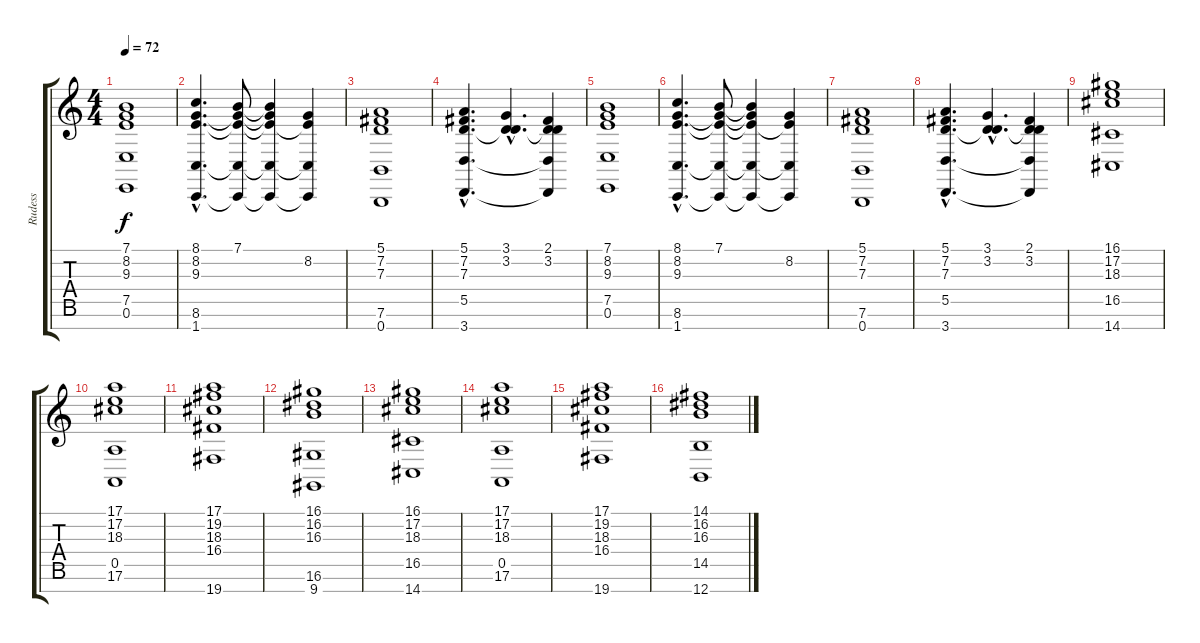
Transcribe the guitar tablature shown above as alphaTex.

\track ("Rudess" "Rudess") {instrument stringensemble1}
\staff {score tabs}
\tuning (E4 B3 G3 D3 A2 E2 B1) {hide}
\ts (4 4)
\tempo 72
\clef g2
\ks c
(7.1 8.2 9.3 7.5 0.6).1{dy f volume 10 instrument stringensemble1} |
(8.1{hac} 8.2{hac} 9.3{hac} 8.6{hac} 1.7{hac}).4{d} (7.1 8.2{t} 9.3{t} 8.6{t} 1.7{t}).8 (7.1{t} 8.2{t} 9.3{t} 8.6{t} 1.7{t}).4 (8.2 9.3{t} 8.6{t} 1.7{t}).4 |
(5.1 7.2 7.3 7.6 0.7).1 |
(5.1{hac} 7.2{hac} 7.3{hac} 5.5{hac} 3.7{hac}).4{d} (3.1{hac} 3.2{hac} 7.3{hac t}).4{d} (2.1 3.2 7.3{t} 5.5{t} 3.7{t}).4 |
(7.1 8.2 9.3 7.5 0.6).1 |
(8.1{hac} 8.2{hac} 9.3{hac} 8.6{hac} 1.7{hac}).4{d} (7.1 8.2{t} 9.3{t} 8.6{t} 1.7{t}).8 (7.1{t} 8.2{t} 9.3{t} 8.6{t} 1.7{t}).4 (8.2 9.3{t} 8.6{t} 1.7{t}).4 |
(5.1 7.2 7.3 7.6 0.7).1 |
(5.1{hac} 7.2{hac} 7.3{hac} 5.5{hac} 3.7{hac}).4{d} (3.1{hac} 3.2{hac} 7.3{hac t}).4{d} (2.1 3.2 7.3{t} 5.5{t} 3.7{t}).4 |
(16.1 17.2 18.3 16.5 14.7).1{instrument percussiveorgan} |
(17.1 17.2 18.3 0.5 17.6).1 |
(17.1 19.2 18.3 16.4 19.7).1 |
(16.1 16.2 16.3 16.6 9.7).1 |
(16.1 17.2 18.3 16.5 14.7).1{instrument percussiveorgan} |
(17.1 17.2 18.3 0.5 17.6).1 |
(17.1 19.2 18.3 16.4 19.7).1 |
(14.1 16.2 16.3 14.5 12.7).1
